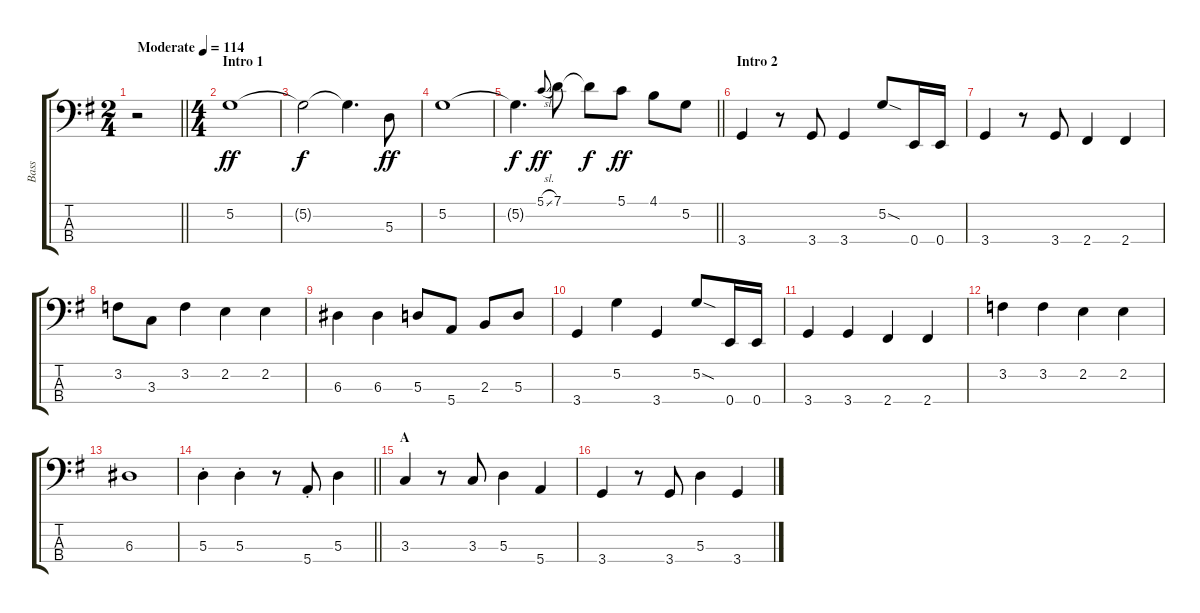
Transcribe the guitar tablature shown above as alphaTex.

\track ("Bass" "Bass") {instrument electricbasspick}
\staff {score tabs}
\tuning (G2 D2 A1 E1) {hide}
\ts (2 4)
\tempo (114 "Moderate")
\clef f4
\barLineRight lightlight
\ks g
r.2{dy ff instrument electricbasspick} |
\ts (4 4)
\section ("" "Intro 1")
5.2.1 |
5.2{t}.2{dy f} 5.2{t}.4{d} 5.3.8{dy ff} |
5.2.1 |
\barLineRight lightlight
5.2{t}.4{d dy f} 5.1{sl}.8{gr onbeat dy ff} 7.1.8 7.1{t}.8{dy f} 5.1.8{dy ff} 4.1.8 5.2.8 |
\section ("" "Intro 2")
3.4.4 r.8 3.4.8 3.4.4 5.2{sod}.8 0.4.16 0.4.16 |
3.4.4 r.8 3.4.8 2.4.4 2.4.4 |
3.2.8 3.3.8 3.2.4 2.2.4 2.2.4 |
6.3.4 6.3.4 5.3.8 5.4.8 2.3.8 5.3.8 |
3.4.4 5.2.4 3.4.4 5.2{sod}.8 0.4.16 0.4.16 |
3.4.4 3.4.4 2.4.4 2.4.4 |
3.2.4 3.2.4 2.2.4 2.2.4 |
6.3.1 |
\barLineRight lightlight
5.3{st}.4 5.3{st}.4 r.8 5.4{st}.8 5.3.4 |
\section ("" "A")
3.3.4 r.8 3.3.8 5.3.4 5.4.4 |
3.4.4 r.8 3.4.8 5.3.4 3.4.4
